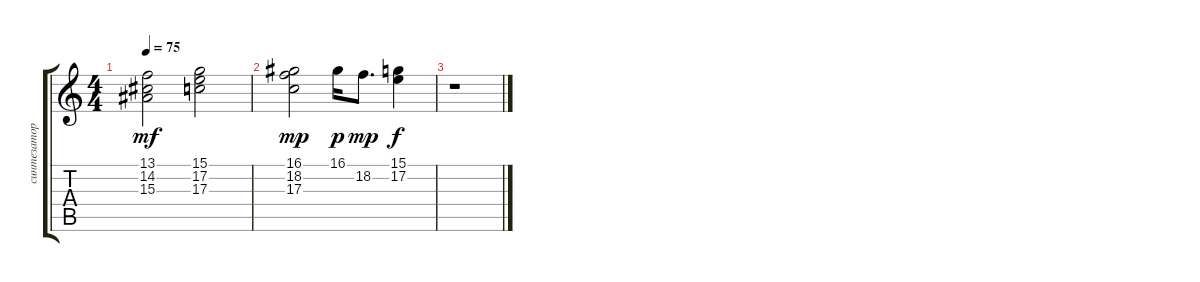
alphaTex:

\track ("синтезатор" "синтезатор") {instrument rockorgan}
\staff {score tabs}
\tuning (E4 B3 G3 D3 A2 E2) {hide}
\ts (4 4)
\tempo 75
\clef g2
\ks c
(13.1 14.2 15.3).2{dy mf} (15.1 17.2 17.3).2 |
(16.1 18.2 17.3).2{dy mp} 16.1.16{dy p} 18.2.8{d dy mp} (15.1 17.2).4{dy f} |
r.1
